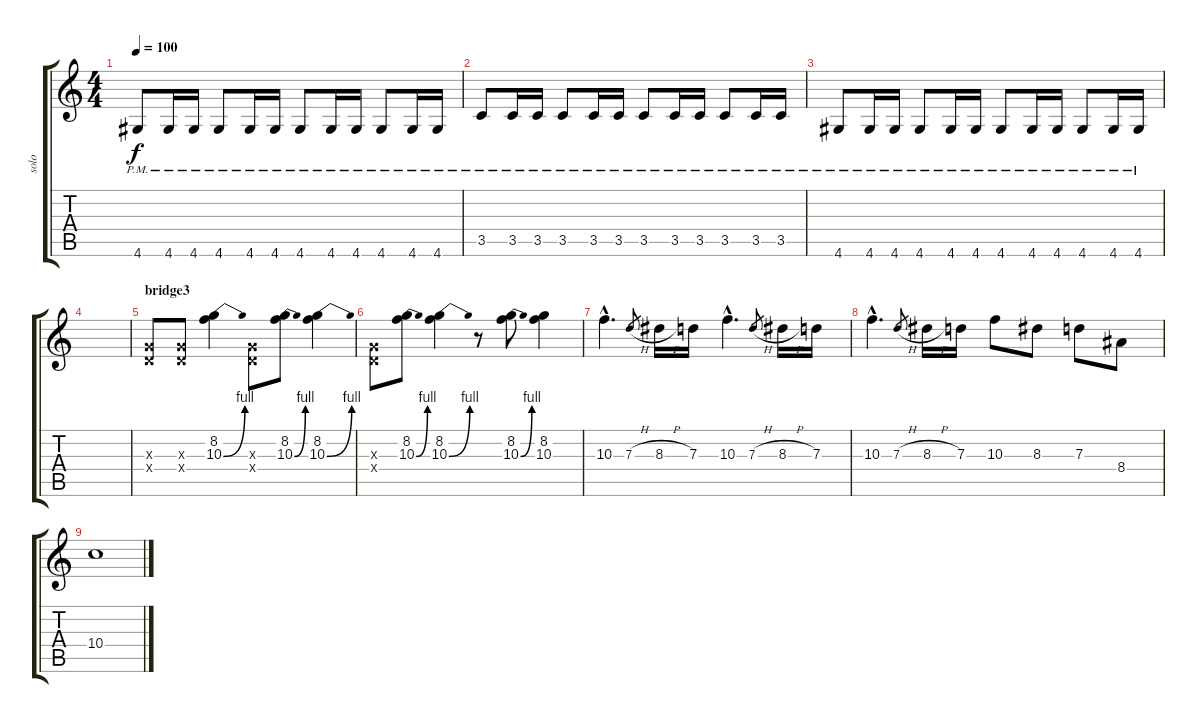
\track ("solo" "solo") {instrument overdrivenguitar}
\staff {score tabs}
\tuning (E4 B3 G3 D3 A2 E2) {hide}
\ts (4 4)
\tempo 100
\clef g2
\ks c
4.6{pm}.8{dy f instrument acousticguitarnylon} 4.6{pm}.16 4.6{pm}.16 4.6{pm}.8 4.6{pm}.16 4.6{pm}.16 4.6{pm}.8 4.6{pm}.16 4.6{pm}.16 4.6{pm}.8 4.6{pm}.16 4.6{pm}.16 |
3.5{pm}.8 3.5{pm}.16 3.5{pm}.16 3.5{pm}.8 3.5{pm}.16 3.5{pm}.16 3.5{pm}.8 3.5{pm}.16 3.5{pm}.16 3.5{pm}.8 3.5{pm}.16 3.5{pm}.16 |
4.6{pm}.8{instrument acousticguitarnylon} 4.6{pm}.16 4.6{pm}.16 4.6{pm}.8 4.6{pm}.16 4.6{pm}.16 4.6{pm}.8 4.6{pm}.16 4.6{pm}.16 4.6{pm}.8 4.6{pm}.16 4.6{pm}.16 |
|
\section ("" "bridge3")
(0.3{x} 0.4{x}).8{instrument overdrivenguitar} (0.3{x} 0.4{x}).8 (8.2 10.3{be (bend 0 0 60 4)}).4 (0.3{x} 0.4{x}).8 (8.2 10.3{be (bend 0 0 60 4)}).8 (8.2 10.3{be (bend 0 0 60 4)}).4 |
(0.3{x} 0.4{x}).8 (8.2 10.3{be (bend 0 0 60 4)}).8 (8.2 10.3{be (bend 0 0 60 4)}).4 r.8 (8.2 10.3{be (bend 0 0 60 4)}).8 (8.2 10.3).4 |
10.3{hac}.4{d} 7.3{h}.8{gr} 8.3{h}.16 7.3.16 10.3{hac}.4{d} 7.3{h}.8{gr} 8.3{h}.16 7.3.16 |
10.3{hac}.4{d} 7.3{h}.8{gr} 8.3{h}.16 7.3.16 10.3.8 8.3.8 7.3.8 8.4.8 |
10.4.1
